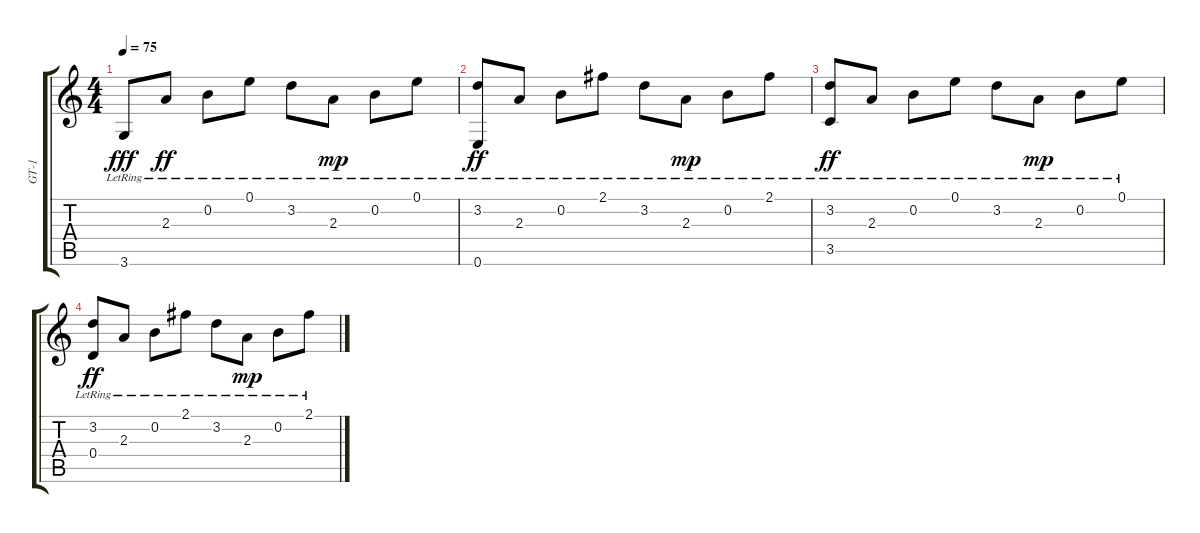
\track ("GT-1" "GT-1") {instrument electricguitarclean}
\staff {score tabs}
\tuning (E4 B3 G3 D3 A2 E2) {hide}
\ts (4 4)
\tempo 75
\clef g2
\ks c
3.6{lr}.8{dy fff instrument electricguitarclean} 2.3{lr}.8{dy ff} 0.2{lr}.8 0.1{lr}.8 3.2{lr}.8 2.3{lr}.8{dy mp} 0.2{lr}.8 0.1{lr}.8 |
(3.2{lr} 0.6{lr}).8{dy ff} 2.3{lr}.8 0.2{lr}.8 2.1{lr}.8 3.2{lr}.8 2.3{lr}.8{dy mp} 0.2{lr}.8 2.1{lr}.8 |
(3.2{lr} 3.5{lr}).8{dy ff} 2.3{lr}.8 0.2{lr}.8 0.1{lr}.8 3.2{lr}.8 2.3{lr}.8{dy mp} 0.2{lr}.8 0.1{lr}.8 |
(3.2{lr} 0.4{lr}).8{dy ff} 2.3{lr}.8 0.2{lr}.8 2.1{lr}.8 3.2{lr}.8 2.3{lr}.8{dy mp} 0.2{lr}.8 2.1{lr}.8
